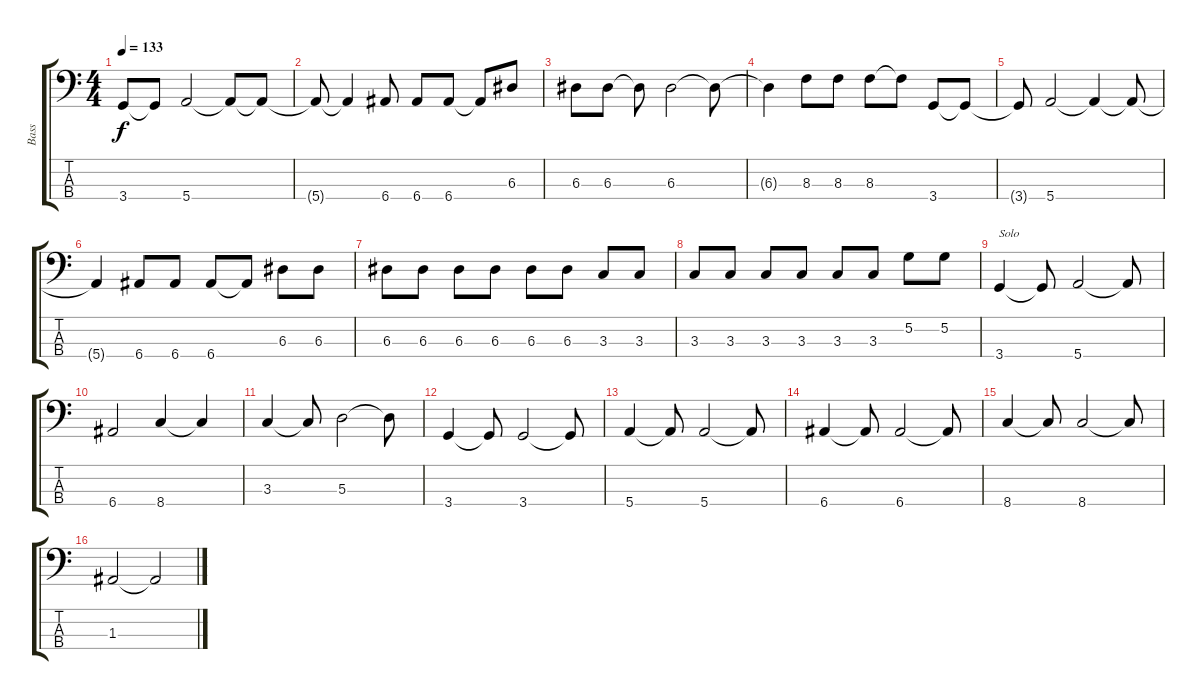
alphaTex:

\track ("Bass" "Bass") {instrument electricbassfinger}
\staff {score tabs}
\tuning (G2 D2 A1 E1) {hide}
\ts (4 4)
\tempo 133
\clef f4
\ks c
3.4{t}.8{dy f} 3.4{t}.8 5.4.2 5.4{t}.8 5.4{t}.8 |
5.4{t}.8 5.4{t}.4 6.4.8 6.4.8 6.4.8 6.4{t}.8 6.3.8 |
6.3.8 6.3.8 6.3{t}.8 6.3.2 6.3{t}.8 |
6.3{t}.4 8.3.8 8.3.8 8.3.8 8.3{t}.8 3.4.8 3.4{t}.8 |
3.4{t}.8 5.4.2 5.4{t}.4 5.4{t}.8 |
5.4{t}.4 6.4.8 6.4.8 6.4.8 6.4{t}.8 6.3.8 6.3.8 |
6.3.8 6.3.8 6.3.8 6.3.8 6.3.8 6.3.8 3.3.8 3.3.8 |
3.3.8 3.3.8 3.3.8 3.3.8 3.3.8 3.3.8 5.2.8 5.2.8 |
3.4.4{txt "Solo"} 3.4{t}.8 5.4.2 5.4{t}.8 |
6.4.2 8.4.4 8.4{t}.4 |
3.3.4 3.3{t}.8 5.3.2 5.3{t}.8 |
3.4.4 3.4{t}.8 3.4.2 3.4{t}.8 |
5.4.4 5.4{t}.8 5.4.2 5.4{t}.8 |
6.4.4 6.4{t}.8 6.4.2 6.4{t}.8 |
8.4.4 8.4{t}.8 8.4.2 8.4{t}.8 |
1.3.2 1.3{t}.2
